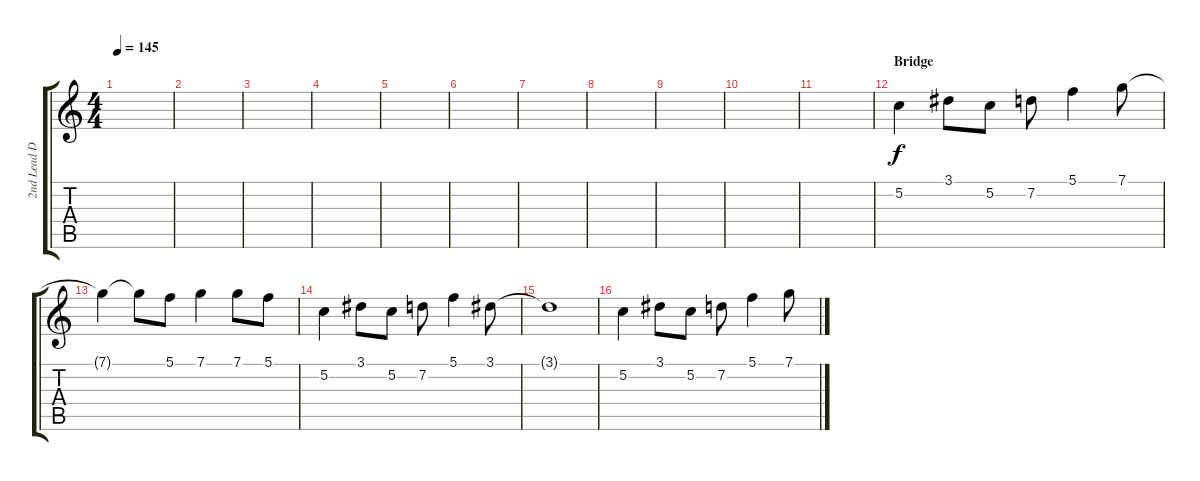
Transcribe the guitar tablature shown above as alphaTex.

\track ("2nd Lead Distortion Guitar" "2nd Lead D") {instrument distortionguitar}
\staff {score tabs}
\tuning (C4 G3 Eb3 Bb2 F2 C2) {hide}
\ts (4 4)
\tempo 145
\clef g2
\ks c
|
|
|
|
|
|
|
|
|
|
|
\section ("" "Bridge")
5.2.4 3.1.8 5.2.8 7.2.8 5.1.4 7.1.8 |
7.1{t}.4 7.1{t}.8 5.1.8 7.1.4 7.1.8 5.1.8 |
5.2.4 3.1.8 5.2.8 7.2.8 5.1.4 3.1.8 |
3.1{t}.1 |
5.2.4 3.1.8 5.2.8 7.2.8 5.1.4 7.1.8
